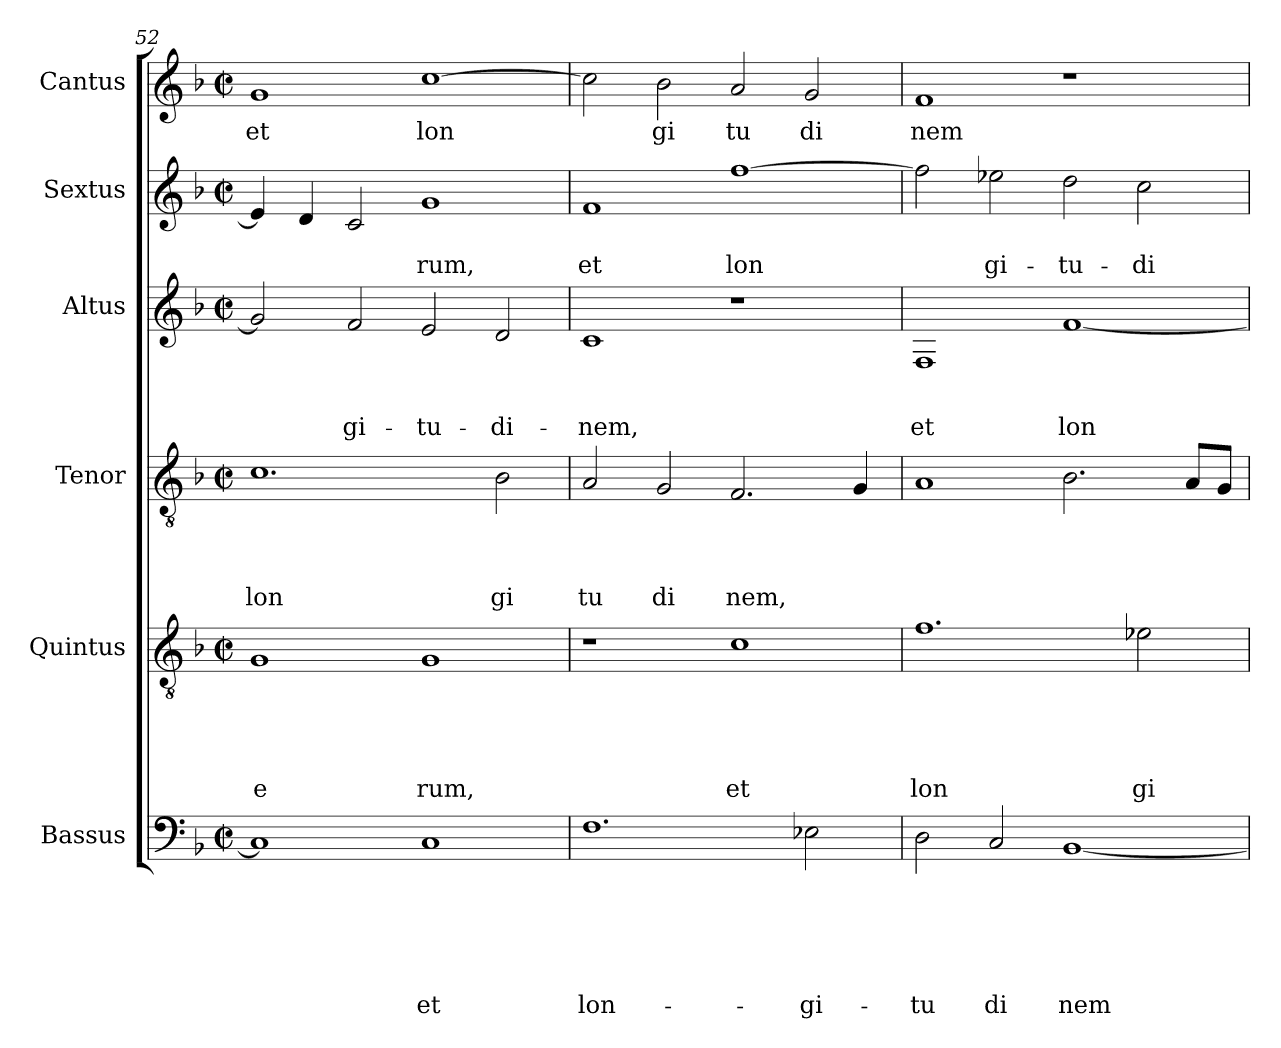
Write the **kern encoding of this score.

**kern	**text	**text	**text	**text	**text	**text	**kern	**text	**text	**text	**text	**text	**kern	**text	**text	**text	**text	**kern	**text	**text	**text	**kern	**text	**text	**kern	**text
*part6	*part6	*part6	*part6	*part6	*part6	*part6	*part5	*part5	*part5	*part5	*part5	*part5	*part4	*part4	*part4	*part4	*part4	*part3	*part3	*part3	*part3	*part2	*part2	*part2	*part1	*part1
*staff6	*staff6	*staff6	*staff6	*staff6	*staff6	*staff6	*staff5	*staff5	*staff5	*staff5	*staff5	*staff5	*staff4	*staff4	*staff4	*staff4	*staff4	*staff3	*staff3	*staff3	*staff3	*staff2	*staff2	*staff2	*staff1	*staff1
*I"Bassus	*	*	*	*	*	*	*I"Quintus	*	*	*	*	*	*I"Tenor	*	*	*	*	*I"Altus	*	*	*	*I"Sextus	*	*	*I"Cantus	*
*clefF4	*	*	*	*	*	*	*clefGv2	*	*	*	*	*	*clefGv2	*	*	*	*	*clefG2	*	*	*	*clefG2	*	*	*clefG2	*
*k[b-]	*	*	*	*	*	*	*k[b-]	*	*	*	*	*	*k[b-]	*	*	*	*	*k[b-]	*	*	*	*k[b-]	*	*	*k[b-]	*
*F:	*	*	*	*	*	*	*F:	*	*	*	*	*	*F:	*	*	*	*	*F:	*	*	*	*F:	*	*	*F:	*
*M2/2	*	*	*	*	*	*	*M2/2	*	*	*	*	*	*M2/2	*	*	*	*	*M2/2	*	*	*	*M2/2	*	*	*M2/2	*
*met(c|)	*	*	*	*	*	*	*met(c|)	*	*	*	*	*	*met(c|)	*	*	*	*	*met(c|)	*	*	*	*met(c|)	*	*	*met(c|)	*
=52	=52	=52	=52	=52	=52	=52	=52	=52	=52	=52	=52	=52	=52	=52	=52	=52	=52	=52	=52	=52	=52	=52	=52	=52	=52	=52
!	!	!	!	!	!	!	!	!	!	!	!	!LO:LY:b	!	!	!	!	!LO:LY:b	!	!	!	!	!	!	!	!	!LO:LY:b
1C]	.	.	.	.	.	.	1G	.	.	.	.	e	1.c	.	.	.	lon	2g/]	.	.	.	4e/]	.	.	1g	et
.	.	.	.	.	.	.	.	.	.	.	.	.	.	.	.	.	.	.	.	.	.	4d/	.	.	.	.
!	!	!	!	!	!	!	!	!	!	!	!	!	!	!	!	!	!	!	!	!	!LO:LY:b	!	!	!	!	!
.	.	.	.	.	.	.	.	.	.	.	.	.	.	.	.	.	.	2f/	.	.	-gi-	2c/	.	.	.	.
!	!	!	!	!	!	!LO:LY:b	!	!	!	!	!	!LO:LY:b	!	!	!	!	!	!	!	!	!LO:LY:b	!	!	!LO:LY:b	!	!LO:LY:b
1C	.	.	.	.	.	et	1G	.	.	.	.	rum,	.	.	.	.	.	2e/	.	.	-tu-	1g	.	rum,	[>1cc	lon
!	!	!	!	!	!	!	!	!	!	!	!	!	!	!	!	!	!LO:LY:b	!	!	!	!LO:LY:b	!	!	!	!	!
.	.	.	.	.	.	.	.	.	.	.	.	.	2B-\	.	.	.	gi	2d/	.	.	-di-	.	.	.	.	.
=53	=53	=53	=53	=53	=53	=53	=53	=53	=53	=53	=53	=53	=53	=53	=53	=53	=53	=53	=53	=53	=53	=53	=53	=53	=53	=53
!	!	!	!	!	!	!LO:LY:b	!	!	!	!	!	!	!	!	!	!	!LO:LY:b	!	!	!	!LO:LY:b	!	!	!LO:LY:b	!	!
1.F	.	.	.	.	.	lon-	1r	.	.	.	.	.	2A/	.	.	.	tu	1c	.	.	-nem,	1f	.	et	2cc\]	.
!	!	!	!	!	!	!	!	!	!	!	!	!	!	!	!	!	!LO:LY:b	!	!	!	!	!	!	!	!	!LO:LY:b
.	.	.	.	.	.	.	.	.	.	.	.	.	2G/	.	.	.	di	.	.	.	.	.	.	.	2b-\	gi
!	!	!	!	!	!	!	!	!	!	!	!	!LO:LY:b	!	!	!	!	!LO:LY:b	!	!	!	!	!	!	!LO:LY:b	!	!LO:LY:b
.	.	.	.	.	.	.	1c	.	.	.	.	et	2.F/	.	.	.	nem,	1r	.	.	.	[>1ff	.	lon	2a/	tu
!	!	!	!	!	!	!LO:LY:b	!	!	!	!	!	!	!	!	!	!	!	!	!	!	!	!	!	!	!	!LO:LY:b
2E-X\	.	.	.	.	.	-gi-	.	.	.	.	.	.	.	.	.	.	.	.	.	.	.	.	.	.	2g/	di
.	.	.	.	.	.	.	.	.	.	.	.	.	4G/	.	.	.	.	.	.	.	.	.	.	.	.	.
!!LO:PB:g=z
=54	=54	=54	=54	=54	=54	=54	=54	=54	=54	=54	=54	=54	=54	=54	=54	=54	=54	=54	=54	=54	=54	=54	=54	=54	=54	=54
!	!	!	!	!	!	!LO:LY:b	!	!	!	!	!	!LO:LY:b	!	!	!	!	!	!	!	!	!LO:LY:b	!	!	!	!	!LO:LY:b
2D\	.	.	.	.	.	-tu	1.f	.	.	.	.	lon	1A	.	.	.	.	1F	.	.	et	2ff\]	.	.	1f	nem
!	!	!	!	!	!	!LO:LY:b	!	!	!	!	!	!	!	!	!	!	!	!	!	!	!	!	!	!LO:LY:b	!	!
2C/	.	.	.	.	.	di	.	.	.	.	.	.	.	.	.	.	.	.	.	.	.	2ee-X\	.	gi-	.	.
!	!	!	!	!	!	!LO:LY:b	!	!	!	!	!	!	!	!	!	!	!	!	!	!	!LO:LY:b	!	!	!LO:LY:b	!	!
[<1BB-	.	.	.	.	.	nem	.	.	.	.	.	.	2.B-\	.	.	.	.	[<1f	.	.	lon	2dd\	.	-tu-	1r	.
!	!	!	!	!	!	!	!	!	!	!	!	!LO:LY:b	!	!	!	!	!	!	!	!	!	!	!	!LO:LY:b	!	!
.	.	.	.	.	.	.	2e-X\	.	.	.	.	gi	.	.	.	.	.	.	.	.	.	2cc\	.	-di-	.	.
.	.	.	.	.	.	.	.	.	.	.	.	.	8A/L	.	.	.	.	.	.	.	.	.	.	.	.	.
.	.	.	.	.	.	.	.	.	.	.	.	.	8G/J	.	.	.	.	.	.	.	.	.	.	.	.	.
=	=	=	=	=	=	=	=	=	=	=	=	=	=	=	=	=	=	=	=	=	=	=	=	=	=	=
*-	*-	*-	*-	*-	*-	*-	*-	*-	*-	*-	*-	*-	*-	*-	*-	*-	*-	*-	*-	*-	*-	*-	*-	*-	*-	*-
